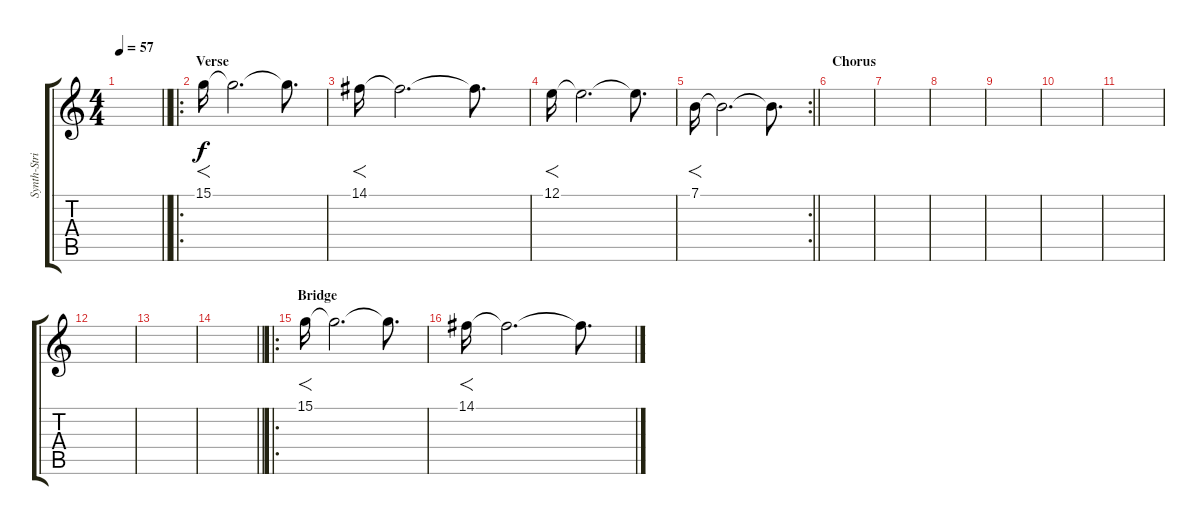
\track ("Synth-Strings" "Synth-Stri") {instrument synthstrings1}
\staff {score tabs}
\tuning (E4 B3 G3 D3 A2 E2) {hide}
\ts (4 4)
\tempo 57
\clef g2
\barLineRight lightlight
\ks c
|
\ro
\section ("" "Verse")
15.1.16{f} 15.1{t}.2{d} 15.1{t}.8{d} |
14.1.16{f} 14.1{t}.2{d} 14.1{t}.8{d} |
12.1.16{f} 12.1{t}.2{d} 12.1{t}.8{d} |
\rc 2
\barLineRight lightlight
7.1.16{f} 7.1{t}.2{d} 7.1{t}.8{d} |
\section ("" "Chorus")
|
|
|
|
|
|
|
|
\barLineRight lightlight
|
\ro
\section ("" "Bridge")
15.1.16{f} 15.1{t}.2{d} 15.1{t}.8{d} |
14.1.16{f} 14.1{t}.2{d} 14.1{t}.8{d}
